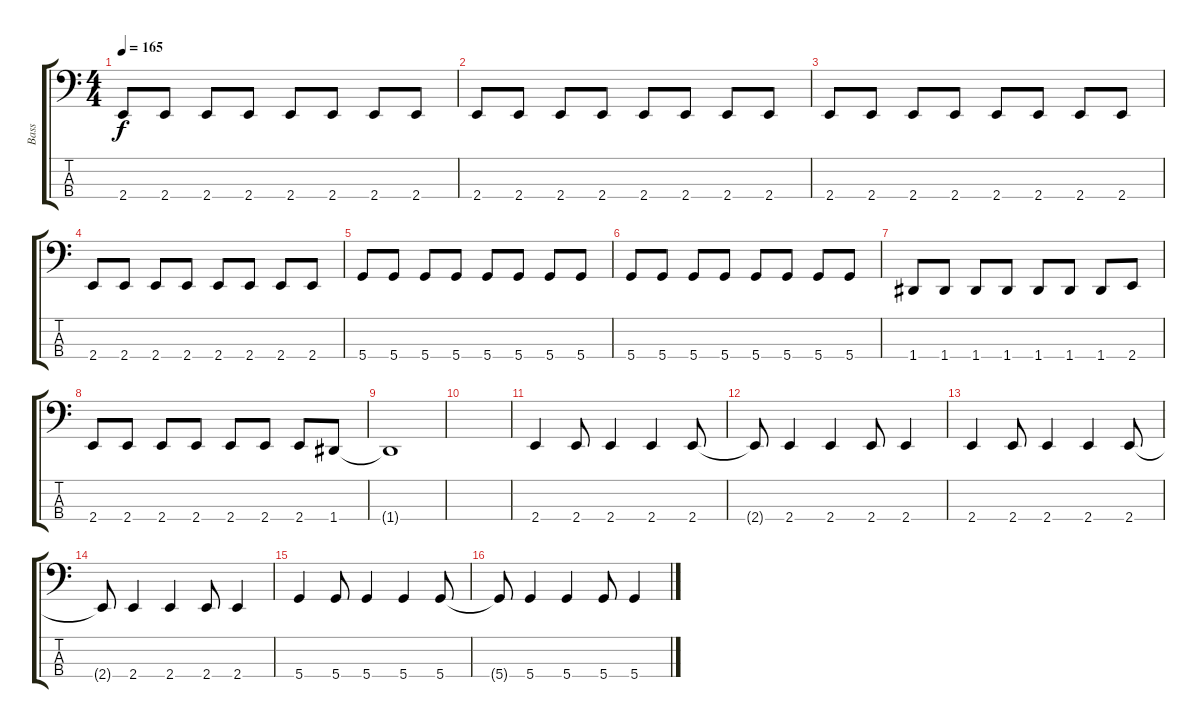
\track ("Bass" "Bass") {instrument electricbasspick}
\staff {score tabs}
\tuning (G2 D2 A1 D1) {hide}
\ts (4 4)
\tempo 165
\clef f4
\ks c
2.4.8{dy f} 2.4.8 2.4.8 2.4.8 2.4.8 2.4.8 2.4.8 2.4.8 |
2.4.8 2.4.8 2.4.8 2.4.8 2.4.8 2.4.8 2.4.8 2.4.8 |
2.4.8 2.4.8 2.4.8 2.4.8 2.4.8 2.4.8 2.4.8 2.4.8 |
2.4.8 2.4.8 2.4.8 2.4.8 2.4.8 2.4.8 2.4.8 2.4.8 |
5.4.8 5.4.8 5.4.8 5.4.8 5.4.8 5.4.8 5.4.8 5.4.8 |
5.4.8 5.4.8 5.4.8 5.4.8 5.4.8 5.4.8 5.4.8 5.4.8 |
1.4.8 1.4.8 1.4.8 1.4.8 1.4.8 1.4.8 1.4.8 2.4.8 |
2.4.8 2.4.8 2.4.8 2.4.8 2.4.8 2.4.8 2.4.8 1.4.8 |
1.4{t}.1 |
|
2.4.4 2.4.8 2.4.4 2.4.4 2.4.8 |
2.4{t}.8 2.4.4 2.4.4 2.4.8 2.4.4 |
2.4.4 2.4.8 2.4.4 2.4.4 2.4.8 |
2.4{t}.8 2.4.4 2.4.4 2.4.8 2.4.4 |
5.4.4 5.4.8 5.4.4 5.4.4 5.4.8 |
5.4{t}.8 5.4.4 5.4.4 5.4.8 5.4.4
